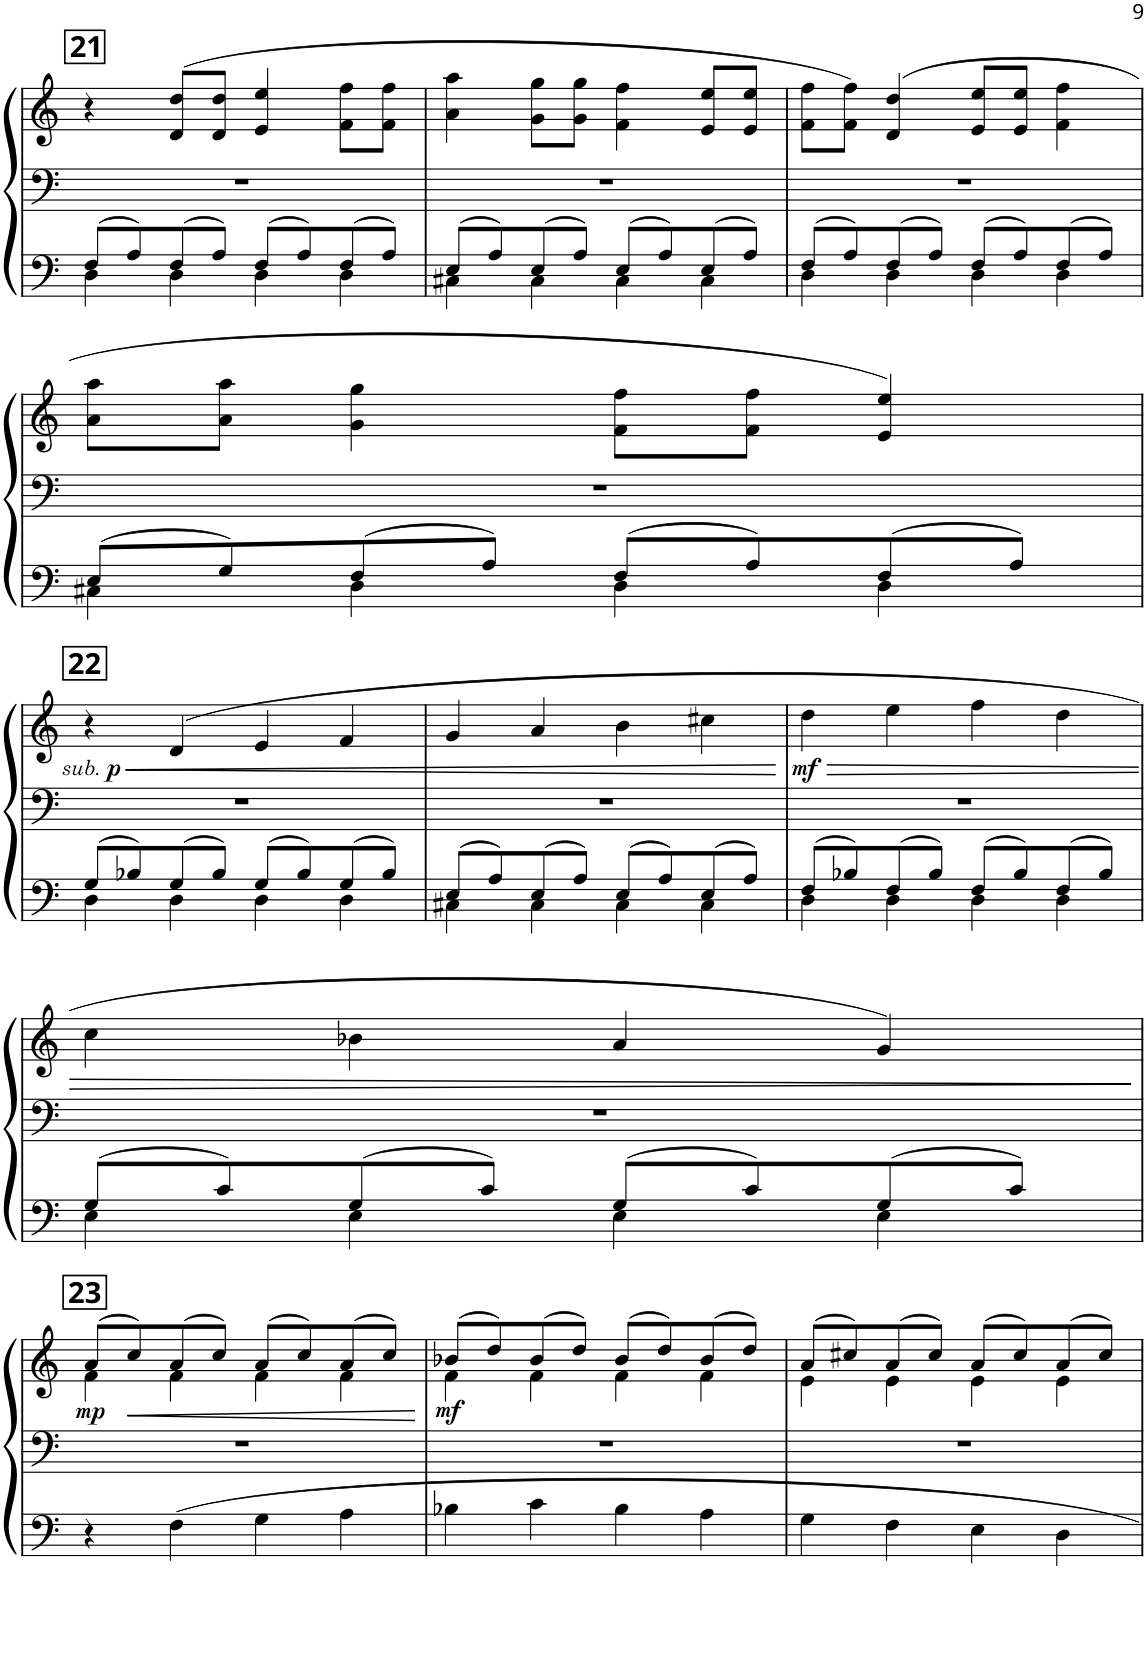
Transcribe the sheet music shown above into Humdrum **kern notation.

**kern	**kern	**kern	**dynam
*part1	*part1	*part1	*part1
*staff3	*staff2	*staff1	*staff1/2/3
*I"Piano	*	*	*
*I'Pno.	*	*	*
!!LO:PB:g=z
*clefF4	*clefF4	*clefG2	*
*k[]	*k[]	*k[]	*
*M4/4	*M4/4	*M4/4	*
!!LO:REH:place=s1:a:B:cj:fs=14:t=21
=82	=82	=82	=82
*^	*	*	*
4D\	8F/L	1r	4r	.
.	8A/	.	.	.
4D\	8F/	.	(8d/ 8dd/L	.
.	8A/J	.	8d/ 8dd/J	.
4D\	8F/L	.	4e/ 4ee/	.
.	8A/	.	.	.
4D\	8F/	.	8f\ 8ff\L	.
.	8A/J	.	8f\ 8ff\J	.
=83	=83	=83	=83	=83
4C#X\	8E/L	1r	4a\ 4aa\	.
.	8A/	.	.	.
4C#\	8E/	.	8g\ 8gg\L	.
.	8A/J	.	8g\ 8gg\J	.
4C#\	8E/L	.	4f\ 4ff\	.
.	8A/	.	.	.
4C#\	8E/	.	8e/ 8ee/L	.
.	8A/J	.	8e/ 8ee/J	.
=84	=84	=84	=84	=84
4D\	8F/L	1r	8f\ 8ff\L	.
.	8A/	.	8f\ 8ff\J)	.
4D\	8F/	.	(4d/ 4dd/	.
.	8A/J	.	.	.
4D\	8F/L	.	8e/ 8ee/L	.
.	8A/	.	8e/ 8ee/J	.
4D\	8F/	.	4f\ 4ff\	.
.	8A/J	.	.	.
!!LO:LB:g=z
=85	=85	=85	=85	=85
4C#X\	8E/L	1r	8a\ 8aa\L	.
.	8G/	.	8a\ 8aa\J	.
4D\	8F/	.	4g\ 4gg\	.
.	8A/J	.	.	.
4D\	8F/L	.	8f\ 8ff\L	.
.	8A/	.	8f\ 8ff\J	.
4D\	8F/	.	4e/ 4ee/)	.
.	8A/J	.	.	.
!!LO:LB:g=z
!!LO:REH:place=s1:a:B:cj:fs=14:t=22
=86	=86	=86	=86	=86
!	!	!	!	!LO:HP:b
!	!	!	!	!LO:DY:n=1:b
!	!	!	!	!LO:DY:n=2:b
4D\	8G/L	1r	4r	< other-dynamics p
.	8B-X/	.	.	.
4D\	8G/	.	(4d/	.
.	8B-/J	.	.	.
4D\	8G/L	.	4e/	.
.	8B-/	.	.	.
4D\	8G/	.	4f/	.
.	8B-/J	.	.	.
=87	=87	=87	=87	=87
4C#X\	8E/L	1r	4g/	.
.	8A/	.	.	.
4C#\	8E/	.	4a/	.
.	8A/J	.	.	.
4C#\	8E/L	.	4b\	.
.	8A/	.	.	.
4C#\	8E/	.	4cc#X\	.
.	8A/J	.	.	.
*v	*v	*	*	*
.	.	.	[
=88	=88	=88	=88
*^	*	*	*
!	!	!	!	!LO:HP:b
!	!	!	!	!LO:DY:n=1:b
4D\	8F/L	1r	4dd\	> mf
.	8B-X/	.	.	.
4D\	8F/	.	4ee\	.
.	8B-/J	.	.	.
4D\	8F/L	.	4ff\	.
.	8B-/	.	.	.
4D\	8F/	.	4dd\	.
.	8B-/J	.	.	.
!!LO:LB:g=z
=89	=89	=89	=89	=89
4E\	8G/L	1r	4cc\	.
.	8c/	.	.	.
4E\	8G/	.	4b-X\	.
.	8c/J	.	.	.
4E\	8G/L	.	4a/	.
.	8c/	.	.	.
4E\	8G/	.	4g/)	.
.	8c/J	.	.	.
*v	*v	*	*	*
.	.	.	]
!!LO:LB:g=z
!!LO:REH:place=s1:a:B:cj:fs=14:t=23
=90	=90	=90	=90
*	*	*^	*
!	!	!	!	!LO:DY:b
4r	1r	(8a/L	4f\	mp
!	!	!	!	!LO:HP:b
.	.	8cc/)	.	<
4F\	.	(8a/	4f\	.
.	.	8cc/J)	.	.
4G\	.	(8a/L	4f\	.
.	.	8cc/)	.	.
4A\	.	(8a/	4f\	.
.	.	8cc/J)	.	.
*	*	*v	*v	*
.	.	.	[
=91	=91	=91	=91
*	*	*^	*
!	!	!	!	!LO:DY:b
4B-X\	1r	(8b-X/L	4f\	mf
.	.	8dd/)	.	.
4c\	.	(8b-/	4f\	.
.	.	8dd/J)	.	.
4B-\	.	(8b-/L	4f\	.
.	.	8dd/)	.	.
4A\	.	(8b-/	4f\	.
.	.	8dd/J)	.	.
=92	=92	=92	=92	=92
4G\	1r	(8a/L	4e\	.
.	.	8cc#X/)	.	.
4F\	.	(8a/	4e\	.
.	.	8cc#/J)	.	.
4E\	.	(8a/L	4e\	.
.	.	8cc#/)	.	.
4D\	.	(8a/	4e\	.
.	.	8cc#/J)	.	.
*	*	*v	*v	*
=	=	=	=
*-	*-	*-	*-
